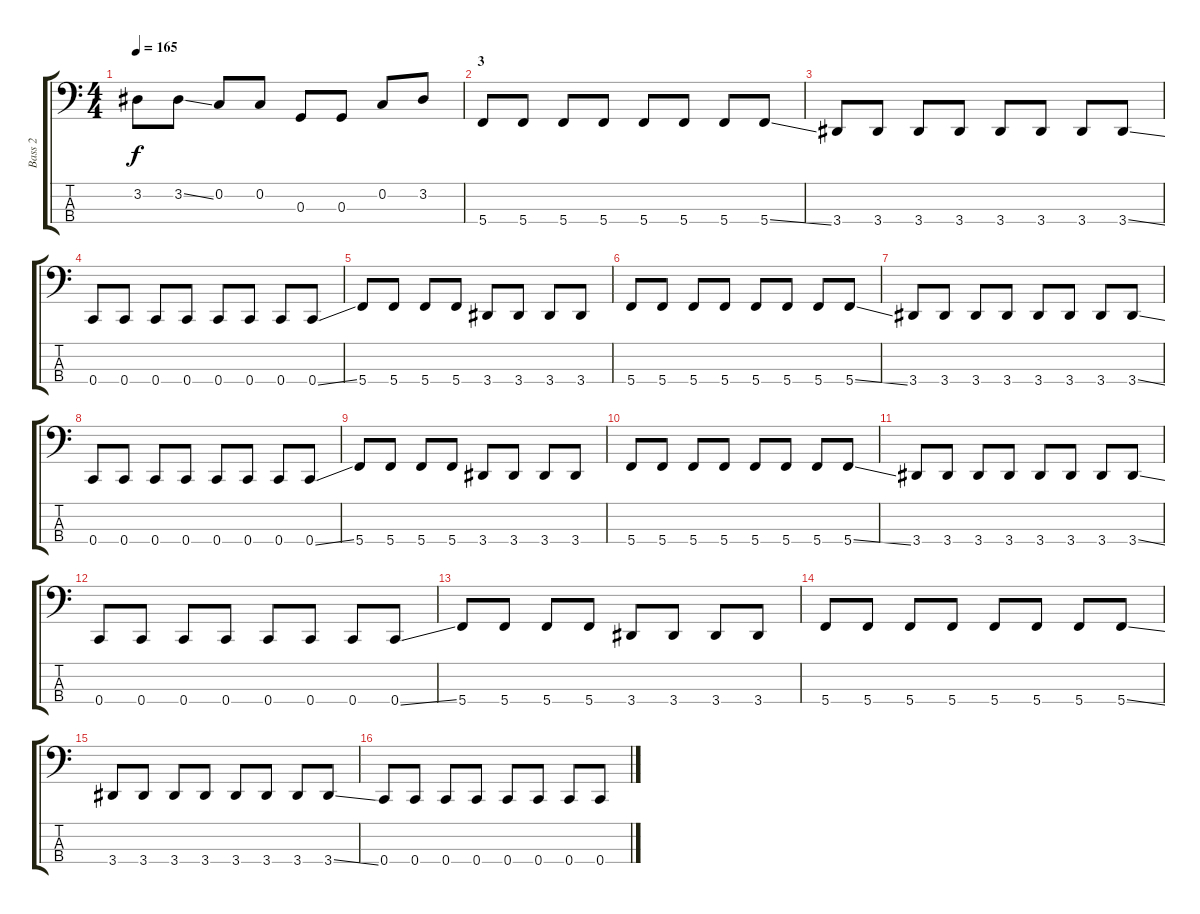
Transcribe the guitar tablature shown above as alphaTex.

\track ("Bass 2" "Bass 2") {instrument electricbasspick}
\staff {score tabs}
\tuning (F2 C2 G1 C1) {hide}
\ts (4 4)
\tempo 165
\clef f4
\ks c
3.2.8{dy f} 3.2{ss}.8 0.2.8 0.2.8 0.3.8 0.3.8 0.2.8 3.2.8 |
\section ("" "3")
5.4.8 5.4.8 5.4.8 5.4.8 5.4.8 5.4.8 5.4.8 5.4{ss}.8 |
3.4.8 3.4.8 3.4.8 3.4.8 3.4.8 3.4.8 3.4.8 3.4{ss}.8 |
0.4.8 0.4.8 0.4.8 0.4.8 0.4.8 0.4.8 0.4.8 0.4{ss}.8 |
5.4.8 5.4.8 5.4.8 5.4.8 3.4.8 3.4.8 3.4.8 3.4.8 |
5.4.8 5.4.8 5.4.8 5.4.8 5.4.8 5.4.8 5.4.8 5.4{ss}.8 |
3.4.8 3.4.8 3.4.8 3.4.8 3.4.8 3.4.8 3.4.8 3.4{ss}.8 |
0.4.8 0.4.8 0.4.8 0.4.8 0.4.8 0.4.8 0.4.8 0.4{ss}.8 |
5.4.8 5.4.8 5.4.8 5.4.8 3.4.8 3.4.8 3.4.8 3.4.8 |
5.4.8 5.4.8 5.4.8 5.4.8 5.4.8 5.4.8 5.4.8 5.4{ss}.8 |
3.4.8 3.4.8 3.4.8 3.4.8 3.4.8 3.4.8 3.4.8 3.4{ss}.8 |
0.4.8 0.4.8 0.4.8 0.4.8 0.4.8 0.4.8 0.4.8 0.4{ss}.8 |
5.4.8 5.4.8 5.4.8 5.4.8 3.4.8 3.4.8 3.4.8 3.4.8 |
5.4.8 5.4.8 5.4.8 5.4.8 5.4.8 5.4.8 5.4.8 5.4{ss}.8 |
3.4.8 3.4.8 3.4.8 3.4.8 3.4.8 3.4.8 3.4.8 3.4{ss}.8 |
0.4.8 0.4.8 0.4.8 0.4.8 0.4.8 0.4.8 0.4.8 0.4{ss}.8
